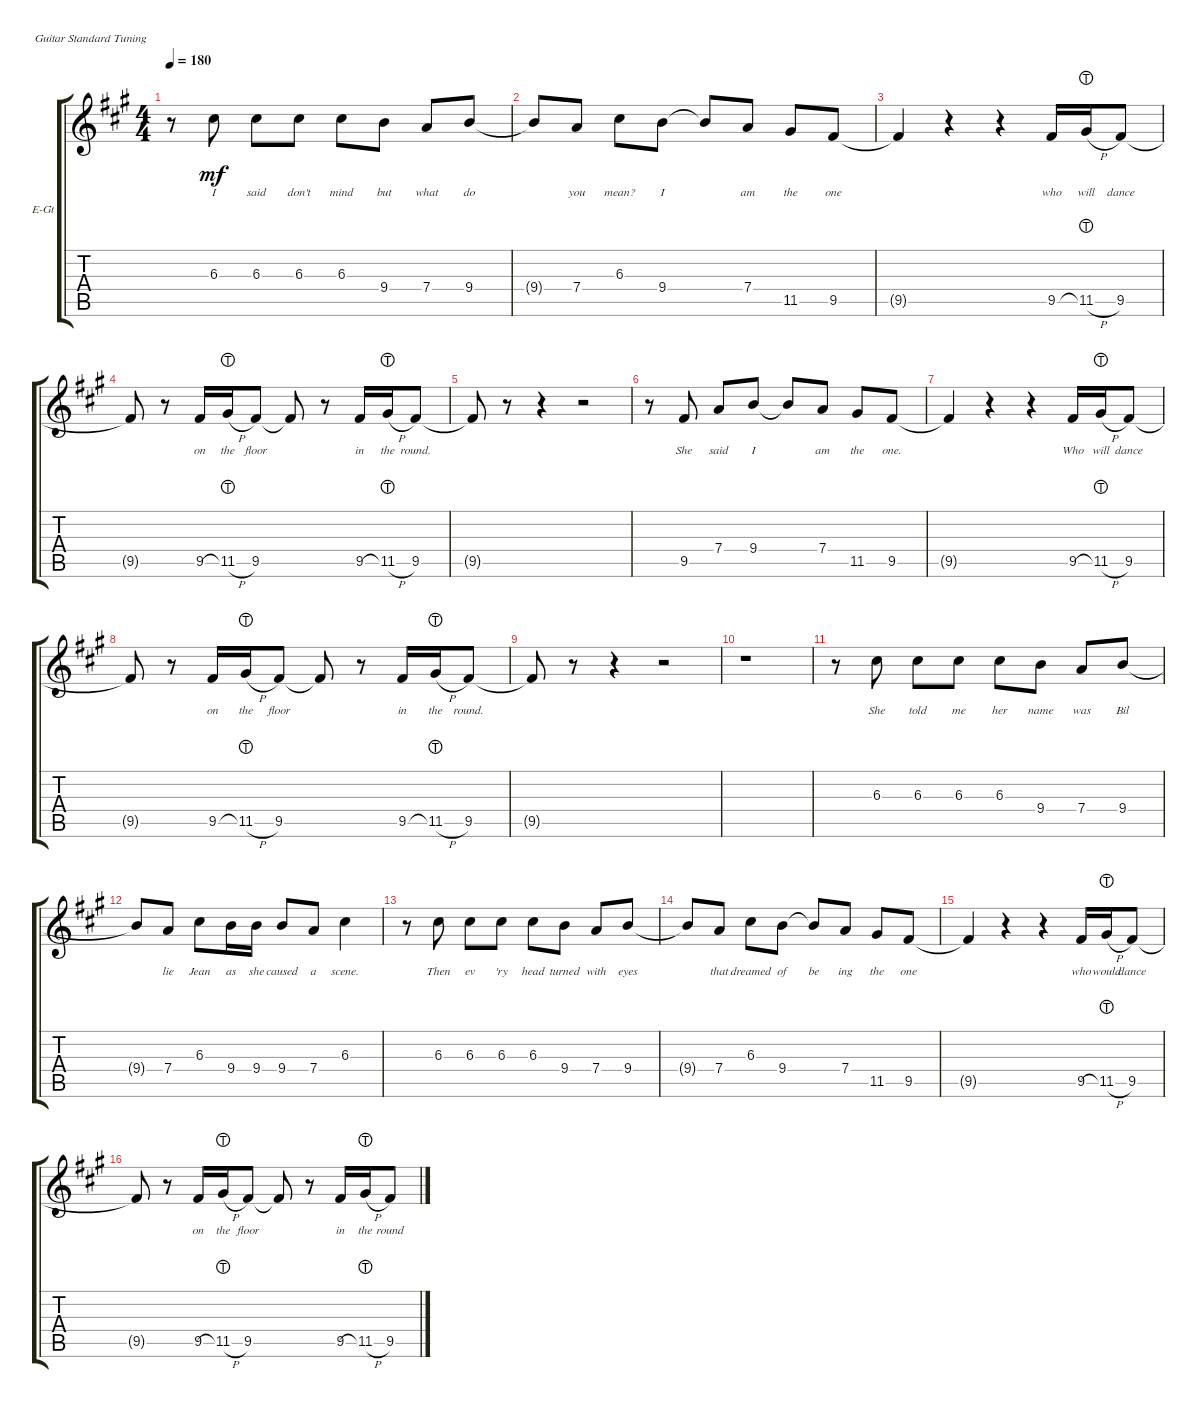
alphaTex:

\defaultSystemsLayout 4
\bracketExtendMode groupsimilarinstruments
\firstSystemTrackNameOrientation horizontal
\otherSystemsTrackNameOrientation horizontal
\track ("Voice" "E-Gt") {instrument electricguitarclean}
\staff {score tabs}
\tuning (E4 B3 G3 D3 A2 E2)
\ts (4 4)
\tempo 180
\clef g2
\scale
0.333333
\ks f#minor
r.8{dy mf} 6.3.8{lyrics (0 "I") lyrics (1 "") lyrics (2 "") lyrics (3 "") lyrics (4 "")} 6.3.8{lyrics (0 "said") lyrics (1 "") lyrics (2 "") lyrics (3 "") lyrics (4 "")} 6.3.8{lyrics (0 "don't") lyrics (1 "") lyrics (2 "") lyrics (3 "") lyrics (4 "")} 6.3.8{lyrics (0 "mind") lyrics (1 "") lyrics (2 "") lyrics (3 "") lyrics (4 "")} 9.4.8{lyrics (0 "but") lyrics (1 "") lyrics (2 "") lyrics (3 "") lyrics (4 "")} 7.4.8{lyrics (0 "what") lyrics (1 "") lyrics (2 "") lyrics (3 "") lyrics (4 "")} 9.4.8{lyrics (0 "do") lyrics (1 "") lyrics (2 "") lyrics (3 "") lyrics (4 "")} |
\scale
0.333333 9.4{t}.8{lyrics (0 "") lyrics (1 "") lyrics (2 "") lyrics (3 "") lyrics (4 "")} 7.4.8{lyrics (0 "you") lyrics (1 "") lyrics (2 "") lyrics (3 "") lyrics (4 "")} 6.3.8{lyrics (0 "mean?") lyrics (1 "") lyrics (2 "") lyrics (3 "") lyrics (4 "")} 9.4.8{lyrics (0 "I") lyrics (1 "") lyrics (2 "") lyrics (3 "") lyrics (4 "")} 9.4{t}.8{lyrics (0 "") lyrics (1 "") lyrics (2 "") lyrics (3 "") lyrics (4 "")} 7.4.8{lyrics (0 "am") lyrics (1 "") lyrics (2 "") lyrics (3 "") lyrics (4 "")} 11.5.8{lyrics (0 "the") lyrics (1 "") lyrics (2 "") lyrics (3 "") lyrics (4 "")} 9.5.8{lyrics (0 "one") lyrics (1 "") lyrics (2 "") lyrics (3 "") lyrics (4 "")} |
\scale
0.333333 9.5{t}.4{lyrics (0 "") lyrics (1 "") lyrics (2 "") lyrics (3 "") lyrics (4 "")} r.4 r.4 9.5.16{lyrics (0 "who") lyrics (1 "") lyrics (2 "") lyrics (3 "") lyrics (4 "")} 11.5{h lht}.16{lyrics (0 "will") lyrics (1 "") lyrics (2 "") lyrics (3 "") lyrics (4 "")} 9.5.8{lyrics (0 "dance") lyrics (1 "") lyrics (2 "") lyrics (3 "") lyrics (4 "")} |
\scale
0.333333 9.5{t}.8{lyrics (0 "") lyrics (1 "") lyrics (2 "") lyrics (3 "") lyrics (4 "")} r.8 9.5.16{lyrics (0 "on") lyrics (1 "") lyrics (2 "") lyrics (3 "") lyrics (4 "")} 11.5{h lht}.16{lyrics (0 "the") lyrics (1 "") lyrics (2 "") lyrics (3 "") lyrics (4 "")} 9.5.8{lyrics (0 "floor") lyrics (1 "") lyrics (2 "") lyrics (3 "") lyrics (4 "")} 9.5{t}.8{lyrics (0 "") lyrics (1 "") lyrics (2 "") lyrics (3 "") lyrics (4 "")} r.8 9.5.16{lyrics (0 "in") lyrics (1 "") lyrics (2 "") lyrics (3 "") lyrics (4 "")} 11.5{h lht}.16{lyrics (0 "the") lyrics (1 "") lyrics (2 "") lyrics (3 "") lyrics (4 "")} 9.5.8{lyrics (0 "round.") lyrics (1 "") lyrics (2 "") lyrics (3 "") lyrics (4 "")} |
\scale
0.333333 9.5{t}.8{lyrics (0 "") lyrics (1 "") lyrics (2 "") lyrics (3 "") lyrics (4 "")} r.8 r.4 r.2 |
\scale
0.333333 r.8 9.5.8{lyrics (0 "She") lyrics (1 "") lyrics (2 "") lyrics (3 "") lyrics (4 "")} 7.4.8{lyrics (0 "said") lyrics (1 "") lyrics (2 "") lyrics (3 "") lyrics (4 "")} 9.4.8{lyrics (0 "I") lyrics (1 "") lyrics (2 "") lyrics (3 "") lyrics (4 "")} 9.4{t}.8{lyrics (0 "") lyrics (1 "") lyrics (2 "") lyrics (3 "") lyrics (4 "")} 7.4.8{lyrics (0 "am") lyrics (1 "") lyrics (2 "") lyrics (3 "") lyrics (4 "")} 11.5.8{lyrics (0 "the") lyrics (1 "") lyrics (2 "") lyrics (3 "") lyrics (4 "")} 9.5.8{lyrics (0 "one.") lyrics (1 "") lyrics (2 "") lyrics (3 "") lyrics (4 "")} |
\scale
0.333333 9.5{t}.4{lyrics (0 "") lyrics (1 "") lyrics (2 "") lyrics (3 "") lyrics (4 "")} r.4 r.4 9.5.16{lyrics (0 "Who") lyrics (1 "") lyrics (2 "") lyrics (3 "") lyrics (4 "")} 11.5{h lht}.16{lyrics (0 "will") lyrics (1 "") lyrics (2 "") lyrics (3 "") lyrics (4 "")} 9.5.8{lyrics (0 "dance") lyrics (1 "") lyrics (2 "") lyrics (3 "") lyrics (4 "")} |
\scale
0.333333 9.5{t}.8{lyrics (0 "") lyrics (1 "") lyrics (2 "") lyrics (3 "") lyrics (4 "")} r.8 9.5.16{lyrics (0 "on") lyrics (1 "") lyrics (2 "") lyrics (3 "") lyrics (4 "")} 11.5{h lht}.16{lyrics (0 "the") lyrics (1 "") lyrics (2 "") lyrics (3 "") lyrics (4 "")} 9.5.8{lyrics (0 "floor") lyrics (1 "") lyrics (2 "") lyrics (3 "") lyrics (4 "")} 9.5{t}.8{lyrics (0 "") lyrics (1 "") lyrics (2 "") lyrics (3 "") lyrics (4 "")} r.8 9.5.16{lyrics (0 "in") lyrics (1 "") lyrics (2 "") lyrics (3 "") lyrics (4 "")} 11.5{h lht}.16{lyrics (0 "the") lyrics (1 "") lyrics (2 "") lyrics (3 "") lyrics (4 "")} 9.5.8{lyrics (0 "round.") lyrics (1 "") lyrics (2 "") lyrics (3 "") lyrics (4 "")} |
\scale
0.333333 9.5{t}.8{lyrics (0 "") lyrics (1 "") lyrics (2 "") lyrics (3 "") lyrics (4 "")} r.8 r.4 r.2 |
\scale
0.333333 r.1 |
\scale
0.333333 r.8 6.3.8{lyrics (0 "She") lyrics (1 "") lyrics (2 "") lyrics (3 "") lyrics (4 "")} 6.3.8{lyrics (0 "told") lyrics (1 "") lyrics (2 "") lyrics (3 "") lyrics (4 "")} 6.3.8{lyrics (0 "me") lyrics (1 "") lyrics (2 "") lyrics (3 "") lyrics (4 "")} 6.3.8{lyrics (0 "her") lyrics (1 "") lyrics (2 "") lyrics (3 "") lyrics (4 "")} 9.4.8{lyrics (0 "name") lyrics (1 "") lyrics (2 "") lyrics (3 "") lyrics (4 "")} 7.4.8{lyrics (0 "was") lyrics (1 "") lyrics (2 "") lyrics (3 "") lyrics (4 "")} 9.4.8{lyrics (0 "Bil") lyrics (1 "") lyrics (2 "") lyrics (3 "") lyrics (4 "")} |
\scale
0.333333 9.4{t}.8{lyrics (0 "") lyrics (1 "") lyrics (2 "") lyrics (3 "") lyrics (4 "")} 7.4.8{lyrics (0 "lie") lyrics (1 "") lyrics (2 "") lyrics (3 "") lyrics (4 "")} 6.3.8{lyrics (0 "Jean") lyrics (1 "") lyrics (2 "") lyrics (3 "") lyrics (4 "")} 9.4.16{lyrics (0 "as") lyrics (1 "") lyrics (2 "") lyrics (3 "") lyrics (4 "")} 9.4.16{lyrics (0 "she") lyrics (1 "") lyrics (2 "") lyrics (3 "") lyrics (4 "")} 9.4.8{lyrics (0 "caused") lyrics (1 "") lyrics (2 "") lyrics (3 "") lyrics (4 "")} 7.4.8{lyrics (0 "a") lyrics (1 "") lyrics (2 "") lyrics (3 "") lyrics (4 "")} 6.3.4{lyrics (0 "scene.") lyrics (1 "") lyrics (2 "") lyrics (3 "") lyrics (4 "")} |
\scale
0.333333 r.8 6.3.8{lyrics (0 "Then") lyrics (1 "") lyrics (2 "") lyrics (3 "") lyrics (4 "")} 6.3.8{lyrics (0 "ev") lyrics (1 "") lyrics (2 "") lyrics (3 "") lyrics (4 "")} 6.3.8{lyrics (0 "'ry") lyrics (1 "") lyrics (2 "") lyrics (3 "") lyrics (4 "")} 6.3.8{lyrics (0 "head") lyrics (1 "") lyrics (2 "") lyrics (3 "") lyrics (4 "")} 9.4.8{lyrics (0 "turned") lyrics (1 "") lyrics (2 "") lyrics (3 "") lyrics (4 "")} 7.4.8{lyrics (0 "with") lyrics (1 "") lyrics (2 "") lyrics (3 "") lyrics (4 "")} 9.4.8{lyrics (0 "eyes") lyrics (1 "") lyrics (2 "") lyrics (3 "") lyrics (4 "")} |
\scale
0.333333 9.4{t}.8{lyrics (0 "") lyrics (1 "") lyrics (2 "") lyrics (3 "") lyrics (4 "")} 7.4.8{lyrics (0 "that") lyrics (1 "") lyrics (2 "") lyrics (3 "") lyrics (4 "")} 6.3.8{lyrics (0 "dreamed") lyrics (1 "") lyrics (2 "") lyrics (3 "") lyrics (4 "")} 9.4.8{lyrics (0 "of") lyrics (1 "") lyrics (2 "") lyrics (3 "") lyrics (4 "")} 9.4{t}.8{lyrics (0 "be") lyrics (1 "") lyrics (2 "") lyrics (3 "") lyrics (4 "")} 7.4.8{lyrics (0 "ing") lyrics (1 "") lyrics (2 "") lyrics (3 "") lyrics (4 "")} 11.5.8{lyrics (0 "the") lyrics (1 "") lyrics (2 "") lyrics (3 "") lyrics (4 "")} 9.5.8{lyrics (0 "one") lyrics (1 "") lyrics (2 "") lyrics (3 "") lyrics (4 "")} |
\scale
0.333333 9.5{t}.4{lyrics (0 "") lyrics (1 "") lyrics (2 "") lyrics (3 "") lyrics (4 "")} r.4 r.4 9.5.16{lyrics (0 "who") lyrics (1 "") lyrics (2 "") lyrics (3 "") lyrics (4 "")} 11.5{h lht}.16{lyrics (0 "would") lyrics (1 "") lyrics (2 "") lyrics (3 "") lyrics (4 "")} 9.5.8{lyrics (0 "dance") lyrics (1 "") lyrics (2 "") lyrics (3 "") lyrics (4 "")} |
\scale
0.333333 9.5{t}.8{lyrics (0 "") lyrics (1 "") lyrics (2 "") lyrics (3 "") lyrics (4 "")} r.8 9.5.16{lyrics (0 "on") lyrics (1 "") lyrics (2 "") lyrics (3 "") lyrics (4 "")} 11.5{h lht}.16{lyrics (0 "the") lyrics (1 "") lyrics (2 "") lyrics (3 "") lyrics (4 "")} 9.5.8{lyrics (0 "floor") lyrics (1 "") lyrics (2 "") lyrics (3 "") lyrics (4 "")} 9.5{t}.8{lyrics (0 "") lyrics (1 "") lyrics (2 "") lyrics (3 "") lyrics (4 "")} r.8 9.5.16{lyrics (0 "in") lyrics (1 "") lyrics (2 "") lyrics (3 "") lyrics (4 "")} 11.5{h lht}.16{lyrics (0 "the") lyrics (1 "") lyrics (2 "") lyrics (3 "") lyrics (4 "")} 9.5.8{lyrics (0 "round") lyrics (1 "") lyrics (2 "") lyrics (3 "") lyrics (4 "")}
